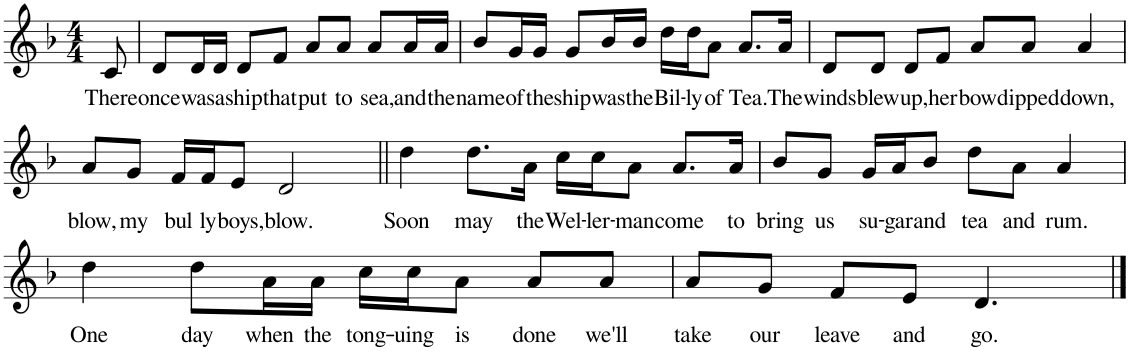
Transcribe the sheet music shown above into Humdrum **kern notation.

**kern	**text
*part1	*part1
*staff1	*staff1
*I"Piano	*
*I'Pno	*
*clefG2	*
*k[b-]	*
*d:	*
*M4/4	*
=1	=1
!	!LO:LY:b
8c/	There
=2	=2
!	!LO:LY:b
8d/L	once
!	!LO:LY:b
16d/L	was
!	!LO:LY:b
16d/JJ	a
!	!LO:LY:b
8d/L	ship
!	!LO:LY:b
8f/J	that
!	!LO:LY:b
8a/L	put
!	!LO:LY:b
8a/J	to
!	!LO:LY:b
8a/L	sea,
!	!LO:LY:b
16a/L	and
!	!LO:LY:b
16a/JJ	the
=3	=3
!	!LO:LY:b
8b-/L	name
!	!LO:LY:b
16g/L	of
!	!LO:LY:b
16g/JJ	the
!	!LO:LY:b
8g/L	ship
!	!LO:LY:b
16b-/L	was
!	!LO:LY:b
16b-/JJ	the
!	!LO:LY:b
16dd\LL	Bil-
!	!LO:LY:b
16dd\J	-ly
!	!LO:LY:b
8a\J	of
!	!LO:LY:b
8.a/L	Tea.
!	!LO:LY:b
16a/Jk	The
=4	=4
!	!LO:LY:b
8d/L	winds
!	!LO:LY:b
8d/J	blew
!	!LO:LY:b
8d/L	up,
!	!LO:LY:b
8f/J	her
!	!LO:LY:b
8a/L	bow
!	!LO:LY:b
8a/J	dipped
!	!LO:LY:b
4a/	down,
!!LO:LB:g=z
=5	=5
!	!LO:LY:b
8a/L	blow,
!	!LO:LY:b
8g/J	my
!	!LO:LY:b
16f/LL	bul
!	!LO:LY:b
16f/J	ly
!	!LO:LY:b
8e/J	boys,
!	!LO:LY:b
2d/	blow.
=6||	=6||
!	!LO:LY:b
4dd\	Soon
!	!LO:LY:b
8.dd\L	may
!	!LO:LY:b
16a\Jk	the
!	!LO:LY:b
16cc\LL	Wel-
!	!LO:LY:b
16cc\J	-ler-
!	!LO:LY:b
8a\J	-man
!	!LO:LY:b
8.a/L	come
!	!LO:LY:b
16a/Jk	to
=7	=7
!	!LO:LY:b
8b-/L	bring
!	!LO:LY:b
8g/J	us
!	!LO:LY:b
16g/LL	su-
!	!LO:LY:b
16a/J	-gar
!	!LO:LY:b
8b-/J	and
!	!LO:LY:b
8dd\L	tea
!	!LO:LY:b
8a\J	and
!	!LO:LY:b
4a/	rum.
!!LO:LB:g=z
=8	=8
!	!LO:LY:b
4dd\	One
!	!LO:LY:b
8dd\L	day
!	!LO:LY:b
16a\L	when
!	!LO:LY:b
16a\JJ	the
!	!LO:LY:b
16cc\LL	tong-
!	!LO:LY:b
16cc\J	-uing
!	!LO:LY:b
8a\J	is
!	!LO:LY:b
8a/L	done
!	!LO:LY:b
8a/J	we'll
=9	=9
!	!LO:LY:b
8a/L	take
!	!LO:LY:b
8g/J	our
!	!LO:LY:b
8f/L	leave
!	!LO:LY:b
8e/J	and
!	!LO:LY:b
4.d/	go.
==	==
*-	*-
